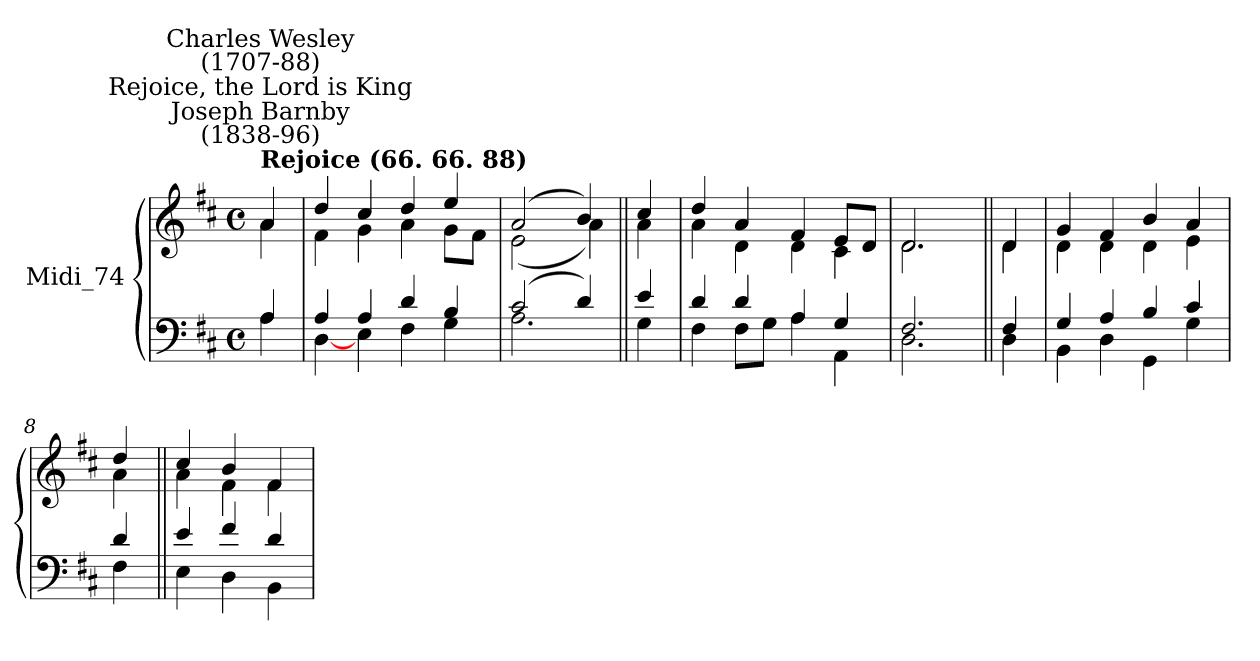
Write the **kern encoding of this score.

**kern	**kern
*part2	*part1
*staff2	*staff1
*I"Midi_74	*I"Midi_74
*clefF4	*clefG2
*k[f#c#]	*k[f#c#]
*D:	*D:
*M4/4	*M4/4
*met(c)	*met(c)
=	=
*^	*^
!	!	!LO:TX:a:B:t=Rejoice (66. 66. 88)	!
!	!	!LO:TX:a:cj:t=Joseph Barnby\n(1838-96)	!
!	!	!LO:TX:a:cj:t=Rejoice, the Lord is King	!
!	!	!LO:TX:a:cj:t=Charles Wesley\n(1707-88)	!
4A/	4A\	4a/	4a\
=1	=1	=1	=1
4A/	[4D\	4dd/	4f#\
4A/	4E\	4cc#/	4g\
4d/	4F#\	4dd/	4a\
4B/	4G\	4ee/	8g\L
.	.	.	8f#\J
=2	=2	=2	=2
(>2c#/	2.A\	(>2a/	(<2e\
4d/)	.	4b/)	4a\)
=3||	=3||	=3||	=3||
4e/	4G\	4cc#/	4a\
=4	=4	=4	=4
4d/	4F#\	4dd/	4a\
4d/	8F#\L	4a/	4d\
.	8G\J	.	.
4A/	4A\	4f#/	4d\
4G/	4AA\	8e/L	4c#\
.	.	8d/J	.
=5	=5	=5	=5
2.F#/	2.D\	2.d/	2.d\
=6||	=6||	=6||	=6||
4F#/	4D\	4d/	4d\
=7	=7	=7	=7
4G/	4BB\	4g/	4d\
4A/	4D\	4f#/	4d\
4B/	4GG\	4b/	4d\
4c#/	4G\	4a/	4e\
=8	=8	=8	=8
4d/	4F#\	4dd/	4a\
=9||	=9||	=9||	=9||
4e/	4E\	4cc#/	4a\
4f#/	4D\	4b/	4f#\
4d/	4BB\	4f#/	4f#\
*v	*v	*	*
*	*v	*v
=	=
*-	*-
